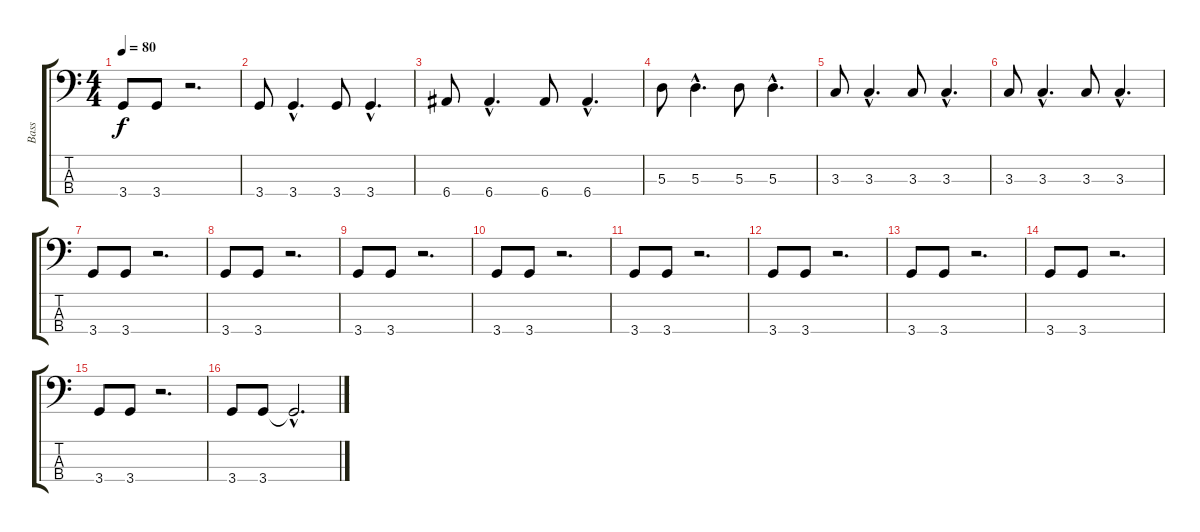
\track ("Bass" "Bass") {instrument electricbasspick}
\staff {score tabs}
\tuning (G2 D2 A1 E1) {hide}
\ts (4 4)
\tempo 80
\clef f4
\ks c
3.4.8{dy f} 3.4.8 r.2{d} |
3.4.8 3.4{hac}.4{d} 3.4.8 3.4{hac}.4{d} |
6.4.8 6.4{hac}.4{d} 6.4.8 6.4{hac}.4{d} |
5.3.8 5.3{hac}.4{d} 5.3.8 5.3{hac}.4{d} |
3.3.8 3.3{hac}.4{d} 3.3.8 3.3{hac}.4{d} |
3.3.8 3.3{hac}.4{d} 3.3.8 3.3{hac}.4{d} |
3.4.8 3.4.8 r.2{d} |
3.4.8 3.4.8 r.2{d} |
3.4.8 3.4.8 r.2{d} |
3.4.8 3.4.8 r.2{d} |
3.4.8 3.4.8 r.2{d} |
3.4.8 3.4.8 r.2{d} |
3.4.8 3.4.8 r.2{d} |
3.4.8 3.4.8 r.2{d} |
3.4.8 3.4.8 r.2{d} |
3.4.8 3.4.8 3.4{hac t}.2{d}
